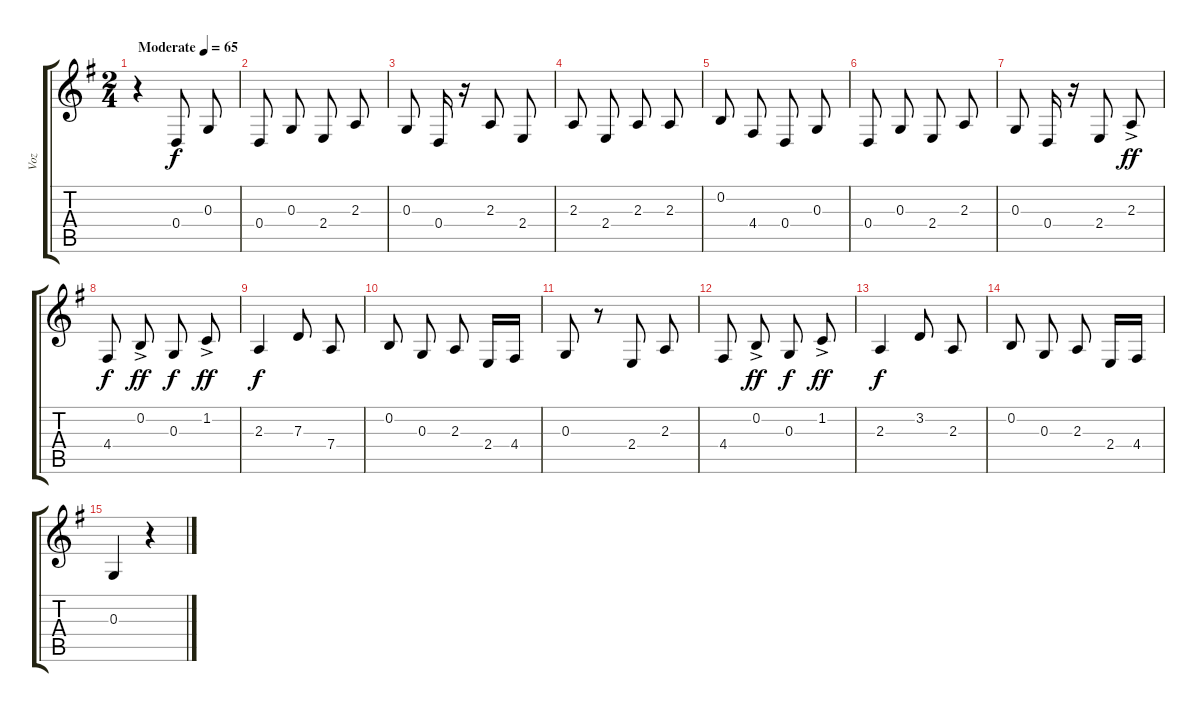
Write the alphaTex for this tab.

\track ("Voz" "Voz") {instrument tenorsax}
\staff {score tabs}
\tuning (E4 B3 G3 D3 A2 E2) {hide}
\ts (2 4)
\tempo (65 "Moderate")
\clef g2
\ks g
r.4{dy f instrument tenorsax} 0.4.8{beam split} 0.3.8 |
0.4.8{beam split} 0.3.8 2.4.8{beam split} 2.3.8 |
0.3.8{beam split} 0.4.16 r.16 2.3.8{beam split} 2.4.8 |
2.3.8{beam split} 2.4.8 2.3.8{beam split} 2.3.8 |
0.2.8{beam split} 4.4.8 0.4.8{beam split} 0.3.8 |
0.4.8{beam split} 0.3.8 2.4.8{beam split} 2.3.8 |
0.3.8{beam split} 0.4.16 r.16 2.4.8{beam split} 2.3{ac}.8{dy ff} |
4.4.8{dy f beam split} 0.2{ac}.8{dy ff} 0.3.8{dy f beam split} 1.2{ac}.8{dy ff} |
2.3.4{dy f} 7.3.8{beam split} 7.4.8 |
0.2.8{beam split} 0.3.8 2.3.8{beam split} 2.4.16{beam merge} 4.4.16 |
0.3.8 r.8 2.4.8{beam split} 2.3.8 |
4.4.8{beam split} 0.2{ac}.8{dy ff} 0.3.8{dy f beam split} 1.2{ac}.8{dy ff} |
2.3.4{dy f} 3.2.8{beam split} 2.3.8 |
0.2.8{beam split} 0.3.8 2.3.8{beam split} 2.4.16 4.4.16 |
0.3.4 r.4
